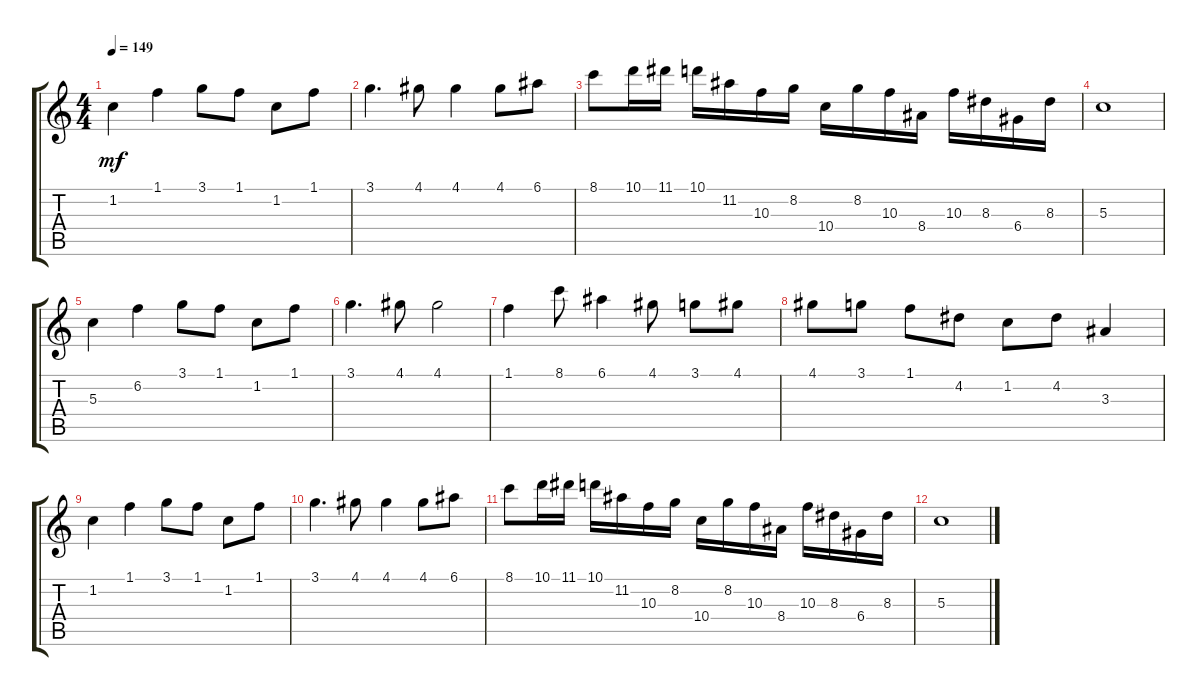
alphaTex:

\track "" {instrument overdrivenguitar}
\staff {score tabs}
\tuning (E4 B3 G3 D3 A2 E2) {hide}
\ts (4 4)
\tempo 149
\clef g2
\ks c
1.2.4{dy mf} 1.1.4 3.1.8 1.1.8 1.2.8 1.1.8 |
3.1.4{d} 4.1.8 4.1.4 4.1.8 6.1.8 |
8.1.8 10.1.16 11.1.16 10.1.16 11.2.16 10.3.16 8.2.16 10.4.16 8.2.16 10.3.16 8.4.16 10.3.16 8.3.16 6.4.16 8.3.16 |
5.3.1 |
5.3.4 6.2.4 3.1.8 1.1.8 1.2.8 1.1.8 |
3.1.4{d} 4.1.8 4.1.2 |
1.1.4 8.1.8 6.1.4 4.1.8 3.1.8 4.1.8 |
4.1.8 3.1.8 1.1.8 4.2.8 1.2.8 4.2.8 3.3.4 |
1.2.4 1.1.4 3.1.8 1.1.8 1.2.8 1.1.8 |
3.1.4{d} 4.1.8 4.1.4 4.1.8 6.1.8 |
8.1.8 10.1.16 11.1.16 10.1.16 11.2.16 10.3.16 8.2.16 10.4.16 8.2.16 10.3.16 8.4.16 10.3.16 8.3.16 6.4.16 8.3.16 |
5.3.1
